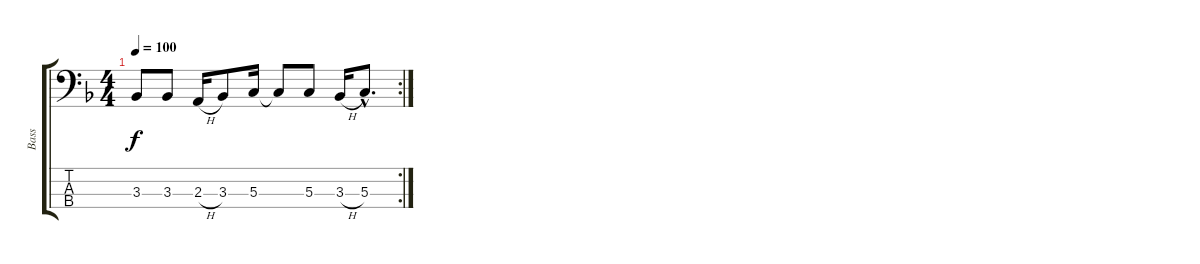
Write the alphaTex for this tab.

\track ("Bass" "Bass") {instrument electricbasspick}
\staff {score tabs}
\tuning (F2 C2 G1 D1) {hide}
\rc 2
\ts (4 4)
\tempo 100
\clef f4
\ks dminor
3.3.8{dy f} 3.3.8 2.3{h}.16 3.3.8 5.3.16 5.3{t}.8 5.3.8 3.3{h}.16 5.3{hac}.8{d}
